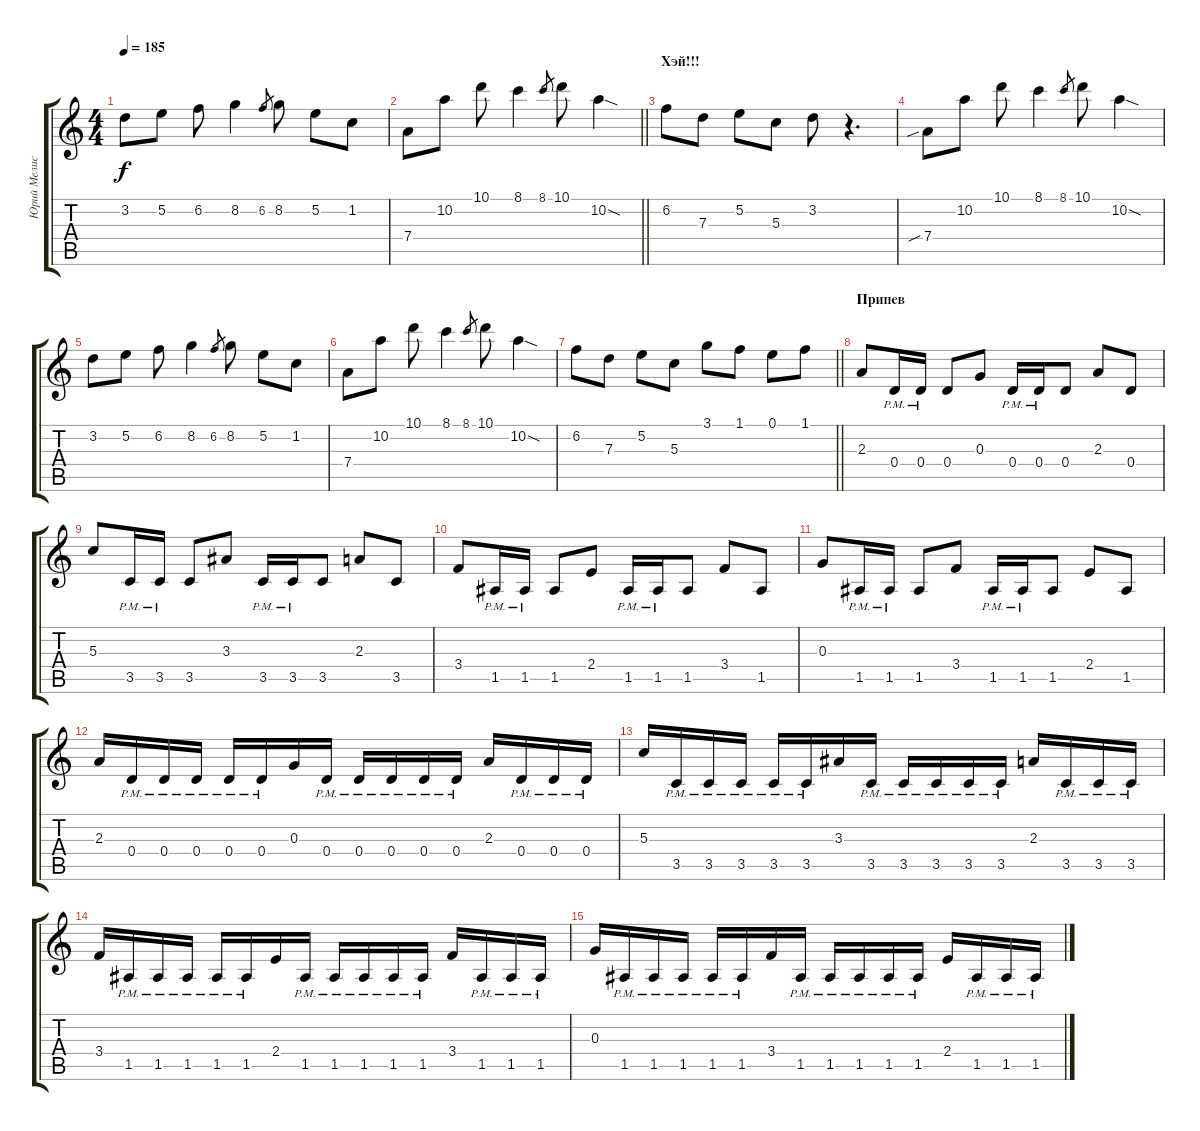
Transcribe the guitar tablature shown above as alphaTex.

\track ("Юрий Мелисов" "Юрий Мелис") {instrument distortionguitar}
\staff {score tabs}
\tuning (E4 B3 G3 D3 A2 E2) {hide}
\ts (4 4)
\tempo 185
\clef g2
\ks c
3.2.8{dy f} 5.2.8 6.2.8 8.2.4 6.2.8{gr} 8.2.8 5.2.8 1.2.8 |
\barLineRight lightlight
7.4.8 10.2.8 10.1.8 8.1.4 8.1.8{gr} 10.1.8 10.2{sod}.4 |
\section ("" "Хэй!!!")
6.2.8 7.3.8 5.2.8 5.3.8 3.2.8 r.4{d} |
7.4{sib}.8 10.2.8 10.1.8 8.1.4 8.1.8{gr} 10.1.8 10.2{sod}.4 |
3.2.8 5.2.8 6.2.8 8.2.4 6.2.8{gr} 8.2.8 5.2.8 1.2.8 |
7.4.8 10.2.8 10.1.8 8.1.4 8.1.8{gr} 10.1.8 10.2{sod}.4 |
\barLineRight lightlight
6.2.8 7.3.8 5.2.8 5.3.8 3.1.8 1.1.8 0.1.8 1.1.8 |
\section ("" "Припев")
2.3.8 0.4{pm}.16 0.4{pm}.16 0.4.8 0.3.8 0.4{pm}.16 0.4{pm}.16 0.4.8 2.3.8 0.4.8 |
5.3.8 3.5{pm}.16 3.5{pm}.16 3.5.8 3.3.8 3.5{pm}.16 3.5{pm}.16 3.5.8 2.3.8 3.5.8 |
3.4.8 1.5{pm}.16 1.5{pm}.16 1.5.8 2.4.8 1.5{pm}.16 1.5{pm}.16 1.5.8 3.4.8 1.5.8 |
0.3.8 1.5{pm}.16 1.5{pm}.16 1.5.8 3.4.8 1.5{pm}.16 1.5{pm}.16 1.5.8 2.4.8 1.5.8 |
2.3.16 0.4{pm}.16 0.4{pm}.16 0.4{pm}.16 0.4{pm}.16 0.4{pm}.16 0.3.16 0.4{pm}.16 0.4{pm}.16 0.4{pm}.16 0.4{pm}.16 0.4{pm}.16 2.3.16 0.4{pm}.16 0.4{pm}.16 0.4{pm}.16 |
5.3.16 3.5{pm}.16 3.5{pm}.16 3.5{pm}.16 3.5{pm}.16 3.5{pm}.16 3.3.16 3.5{pm}.16 3.5{pm}.16 3.5{pm}.16 3.5{pm}.16 3.5{pm}.16 2.3.16 3.5{pm}.16 3.5{pm}.16 3.5{pm}.16 |
3.4.16 1.5{pm}.16 1.5{pm}.16 1.5{pm}.16 1.5{pm}.16 1.5{pm}.16 2.4.16 1.5{pm}.16 1.5{pm}.16 1.5{pm}.16 1.5{pm}.16 1.5{pm}.16 3.4.16 1.5{pm}.16 1.5{pm}.16 1.5{pm}.16 |
0.3.16 1.5{pm}.16 1.5{pm}.16 1.5{pm}.16 1.5{pm}.16 1.5{pm}.16 3.4.16 1.5{pm}.16 1.5{pm}.16 1.5{pm}.16 1.5{pm}.16 1.5{pm}.16 2.4.16 1.5{pm}.16 1.5{pm}.16 1.5{pm}.16
